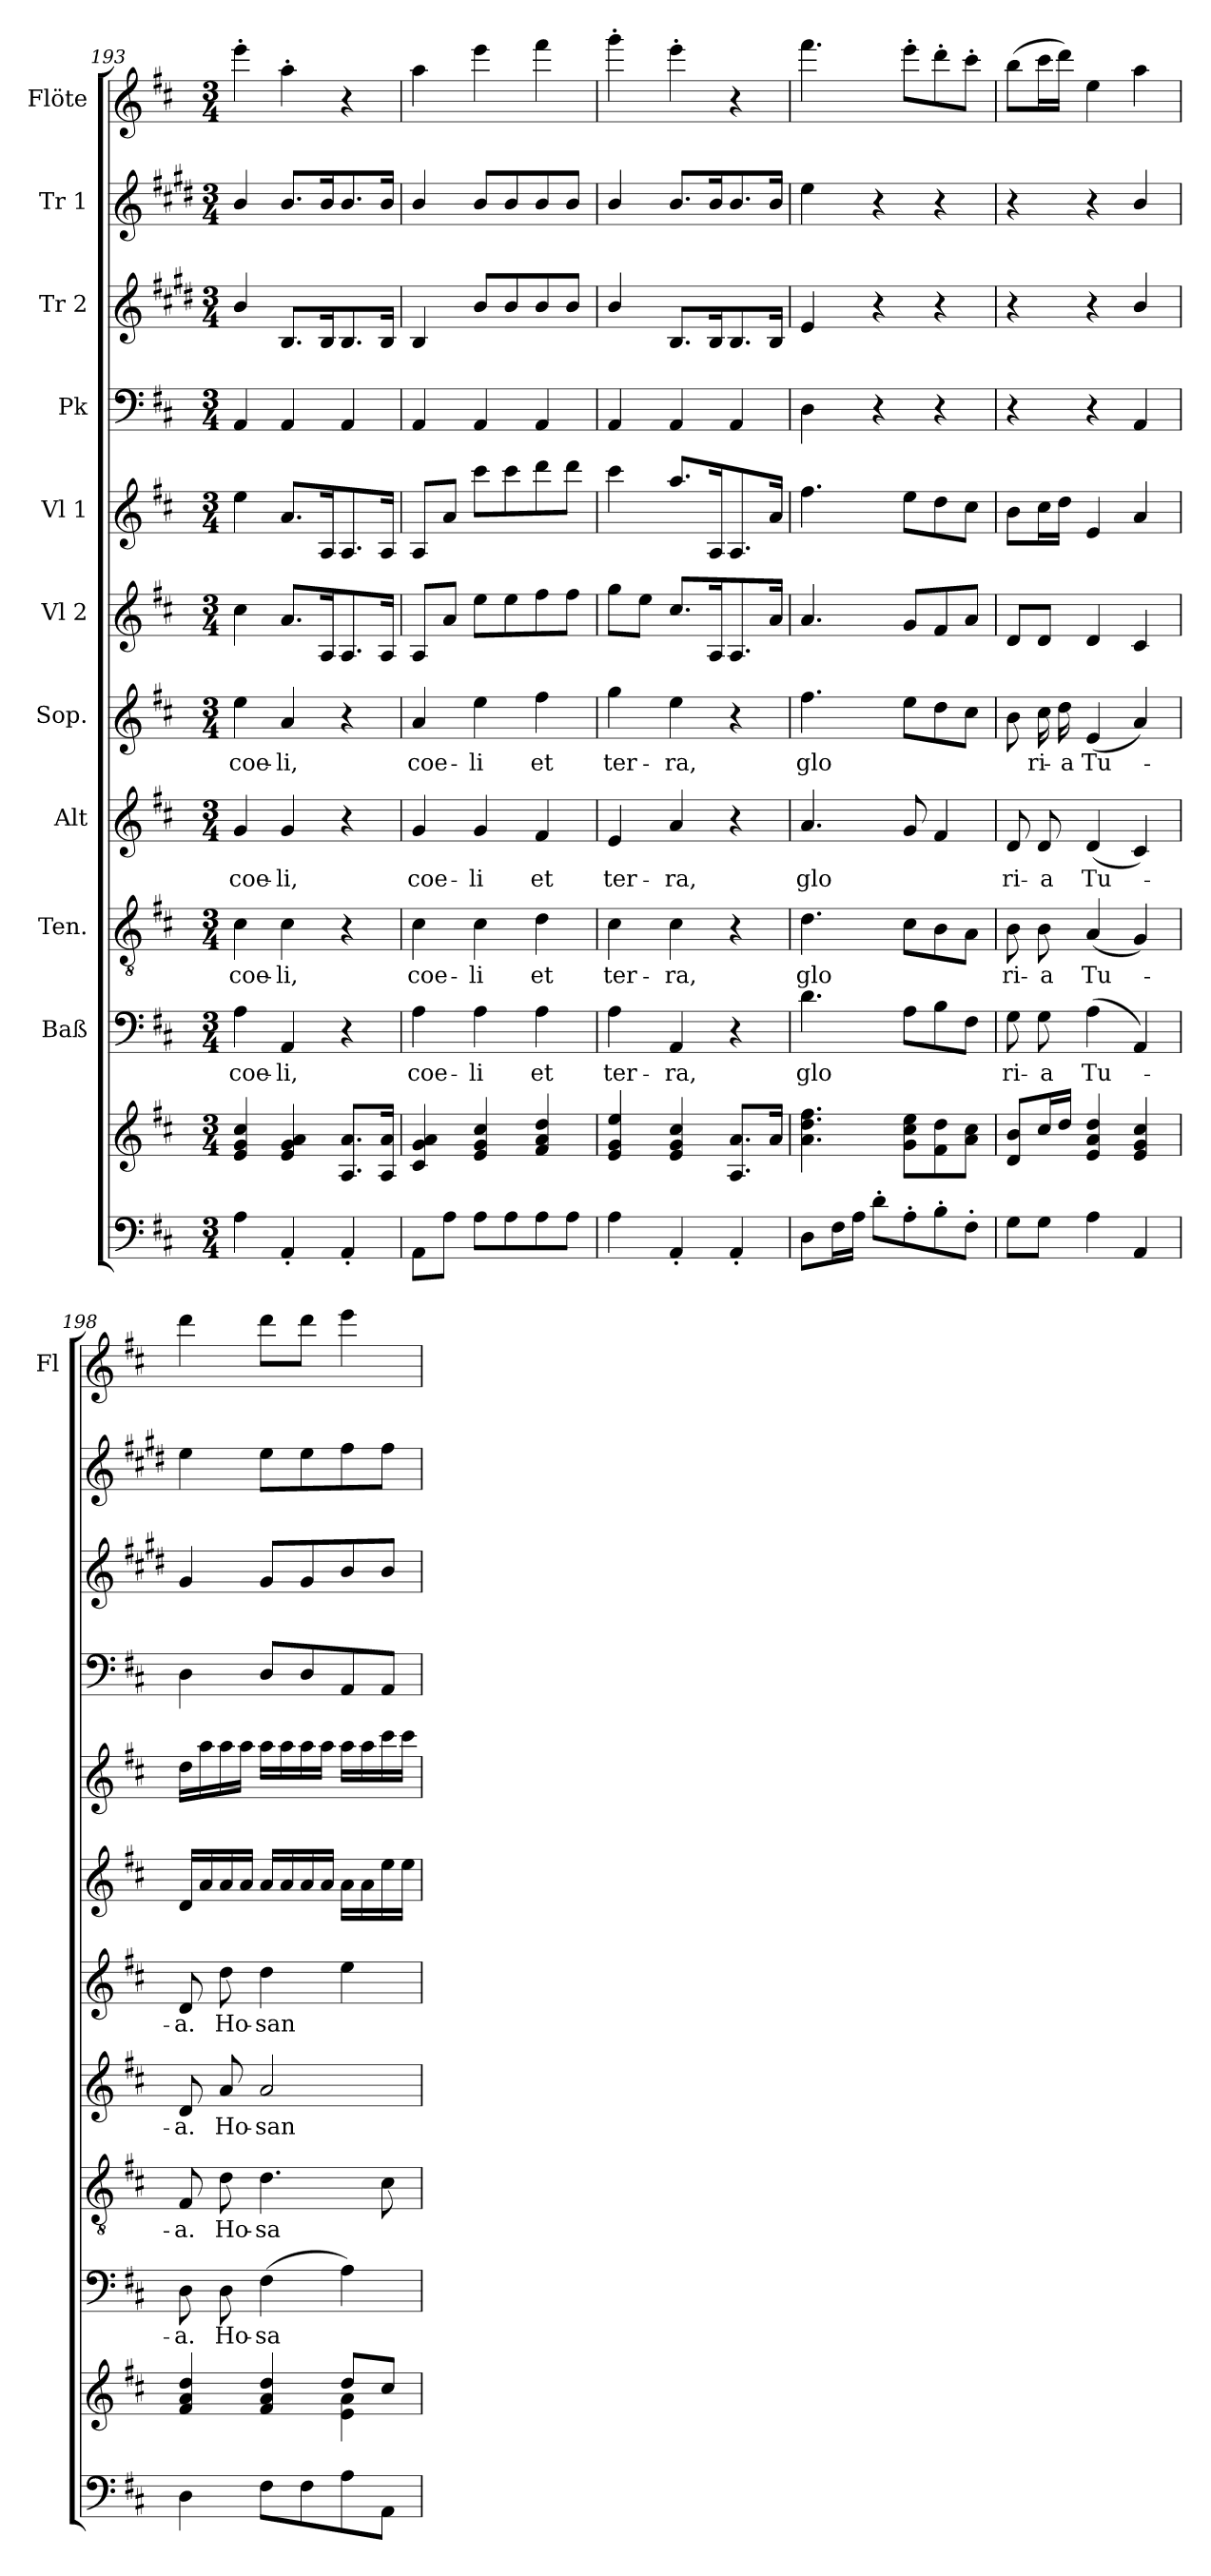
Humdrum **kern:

**kern	**kern	**kern	**text	**kern	**text	**kern	**text	**kern	**text	**kern	**kern	**kern	**kern	**kern	**kern
*part11	*part11	*part10	*part10	*part9	*part9	*part8	*part8	*part7	*part7	*part6	*part5	*part4	*part3	*part2	*part1
*staff12	*staff11	*staff10	*staff10	*staff9	*staff9	*staff8	*staff8	*staff7	*staff7	*staff6	*staff5	*staff4	*staff3	*staff2	*staff1
*	*	*I"Baß	*	*I"Ten.	*	*I"Alt	*	*I"Sop.	*	*I"Vl 2	*I"Vl 1	*I"Pk	*I"Tr 2	*I"Tr 1	*I"Flöte
*	*	*	*	*	*	*	*	*	*	*	*	*	*	*	*I'Fl
*clefF4	*clefG2	*clefF4	*	*clefGv2	*	*clefG2	*	*clefG2	*	*clefG2	*clefG2	*clefF4	*clefG2	*clefG2	*clefG2
*	*	*	*	*	*	*	*	*	*	*	*	*	*ITrd1c2	*ITrd1c2	*
*k[f#c#]	*k[f#c#]	*k[f#c#]	*	*k[f#c#]	*	*k[f#c#]	*	*k[f#c#]	*	*k[f#c#]	*k[f#c#]	*k[f#c#]	*k[f#c#]	*k[f#c#]	*k[f#c#]
*D:	*D:	*D:	*	*D:	*	*D:	*	*D:	*	*D:	*D:	*D:	*D:	*D:	*D:
*M3/4	*M3/4	*M3/4	*	*M3/4	*	*M3/4	*	*M3/4	*	*M3/4	*M3/4	*M3/4	*M3/4	*M3/4	*M3/4
=193	=193	=193	=193	=193	=193	=193	=193	=193	=193	=193	=193	=193	=193	=193	=193
!	!	!	!LO:LY:b	!	!LO:LY:b	!	!LO:LY:b	!	!LO:LY:b	!	!	!	!	!	!
4A\	4e/ 4g/ 4cc#/	4A\	coe-	4c#\	coe-	4g/	coe-	4ee\	coe-	4cc#\	4ee\	4AA/	4a/	4a/	4eee'>\
!	!	!	!LO:LY:b	!	!LO:LY:b	!	!LO:LY:b	!	!LO:LY:b	!	!	!	!	!	!
4AA'</	4e/ 4g/ 4a/	4AA/	-li,	4c#\	-li,	4g/	-li,	4a/	-li,	8.a/L	8.a/L	4AA/	8.A/L	8.a/L	4aa'>\
.	.	.	.	.	.	.	.	.	.	16A/k	16A/k	.	16A/k	16a/k	.
4AA'</	8.A/ 8.a/L	4r	.	4r	.	4r	.	4r	.	8.A/	8.A/	4AA/	8.A/	8.a/	4r
.	16A/ 16a/Jk	.	.	.	.	.	.	.	.	16A/Jk	16A/Jk	.	16A/Jk	16a/Jk	.
=194	=194	=194	=194	=194	=194	=194	=194	=194	=194	=194	=194	=194	=194	=194	=194
!	!	!	!LO:LY:b	!	!LO:LY:b	!	!LO:LY:b	!	!LO:LY:b	!	!	!	!	!	!
8AA\L	4c#/ 4g/ 4a/	4A\	coe-	4c#\	coe-	4g/	coe-	4a/	coe-	8A/L	8A/L	4AA/	4A/	4a/	4aa\
8A\J	.	.	.	.	.	.	.	.	.	8a/J	8a/J	.	.	.	.
!	!	!	!LO:LY:b	!	!LO:LY:b	!	!LO:LY:b	!	!LO:LY:b	!	!	!	!	!	!
8A\L	4e/ 4g/ 4cc#/	4A\	-li	4c#\	-li	4g/	-li	4ee\	-li	8ee\L	8ccc#\L	4AA/	8a/L	8a/L	4eee\
8A\	.	.	.	.	.	.	.	.	.	8ee\	8ccc#\	.	8a/	8a/	.
!	!	!	!LO:LY:b	!	!LO:LY:b	!	!LO:LY:b	!	!LO:LY:b	!	!	!	!	!	!
8A\	4f#/ 4a/ 4dd/	4A\	et	4d\	et	4f#/	et	4ff#\	et	8ff#\	8ddd\	4AA/	8a/	8a/	4fff#\
8A\J	.	.	.	.	.	.	.	.	.	8ff#\J	8ddd\J	.	8a/J	8a/J	.
=195	=195	=195	=195	=195	=195	=195	=195	=195	=195	=195	=195	=195	=195	=195	=195
!	!	!	!LO:LY:b	!	!LO:LY:b	!	!LO:LY:b	!	!LO:LY:b	!	!	!	!	!	!
4A\	4e/ 4g/ 4ee/	4A\	ter-	4c#\	ter-	4e/	ter-	4gg\	ter-	8gg\L	4ccc#\	4AA/	4a/	4a/	4ggg'>\
.	.	.	.	.	.	.	.	.	.	8ee\J	.	.	.	.	.
!	!	!	!LO:LY:b	!	!LO:LY:b	!	!LO:LY:b	!	!LO:LY:b	!	!	!	!	!	!
4AA'</	4e/ 4g/ 4cc#/	4AA/	-ra,	4c#\	-ra,	4a/	-ra,	4ee\	-ra,	8.cc#/L	8.aa/L	4AA/	8.A/L	8.a/L	4eee'>\
.	.	.	.	.	.	.	.	.	.	16A/k	16A/k	.	16A/k	16a/k	.
4AA'</	8.A/ 8.a/L	4r	.	4r	.	4r	.	4r	.	8.A/	8.A/	4AA/	8.A/	8.a/	4r
.	16a/Jk	.	.	.	.	.	.	.	.	16a/Jk	16a/Jk	.	16A/Jk	16a/Jk	.
=196	=196	=196	=196	=196	=196	=196	=196	=196	=196	=196	=196	=196	=196	=196	=196
!	!	!	!LO:LY:b	!	!LO:LY:b	!	!LO:LY:b	!	!LO:LY:b	!	!	!	!	!	!
8D\L	4.a\ 4.dd\ 4.ff#\	4.d\	glo	4.d\	glo	4.a/	glo	4.ff#\	glo	4.a/	4.ff#\	4D\	4d/	4dd\	4.fff#\
16F#\L	.	.	.	.	.	.	.	.	.	.	.	.	.	.	.
16A\JJ	.	.	.	.	.	.	.	.	.	.	.	.	.	.	.
8d'>\L	.	.	.	.	.	.	.	.	.	.	.	4r	4r	4r	.
8A'>\	8g\ 8cc#\ 8ee\L	8A\L	.	8c#\L	.	8g/	.	8ee\L	.	8g/L	8ee\L	.	.	.	8eee'>\L
8B'>\	8f#\ 8dd\	8B\	.	8B\	.	4f#/	.	8dd\	.	8f#/	8dd\	4r	4r	4r	8ddd'>\
8F#'>\J	8a\ 8cc#\J	8F#\J	.	8A\J	.	.	.	8cc#\J	.	8a/J	8cc#\J	.	.	.	8ccc#'>\J
!!LO:PB:g=z
=197	=197	=197	=197	=197	=197	=197	=197	=197	=197	=197	=197	=197	=197	=197	=197
!	!	!	!LO:LY:b	!	!LO:LY:b	!	!LO:LY:b	!	!	!	!	!	!	!	!
8G\L	8d/ 8b/L	8G\	ri-	8B\	ri-	8d/	ri-	8b\	.	8d/L	8b\L	4r	4r	4r	(>8bb\L
!	!	!	!LO:LY:b	!	!LO:LY:b	!	!LO:LY:b	!	!LO:LY:b	!	!	!	!	!	!
8G\J	16cc#/L	8G\	-a	8B\	-a	8d/	-a	16cc#\	ri-	8d/J	16cc#\L	.	.	.	16ccc#\L
!	!	!	!	!	!	!	!	!	!LO:LY:b	!	!	!	!	!	!
.	16dd/JJ	.	.	.	.	.	.	16dd\	-a	.	16dd\JJ	.	.	.	16ddd\JJ)
!	!	!	!LO:LY:b	!	!LO:LY:b	!	!LO:LY:b	!	!LO:LY:b	!	!	!	!	!	!
4A\	4e/ 4a/ 4dd/	(>4A\	Tu-	(<4A/	Tu-	(<4d/	Tu-	(<4e/	Tu-	4d/	4e/	4r	4r	4r	4ee\
4AA/	4e/ 4g/ 4cc#/	4AA/)	.	4G/)	.	4c#/)	.	4a/)	.	4c#/	4a/	4AA/	4a/	4a/	4aa\
=198	=198	=198	=198	=198	=198	=198	=198	=198	=198	=198	=198	=198	=198	=198	=198
*	*^	*	*	*	*	*	*	*	*	*	*	*	*	*	*
!	!	!	!	!LO:LY:b	!	!LO:LY:b	!	!LO:LY:b	!	!LO:LY:b	!	!	!	!	!	!
4D\	4f#/ 4a/ 4dd/	2ryy	8D\	-a.	8F#/	-a.	8d/	-a.	8d/	-a.	16d/LL	16dd\LL	4D\	4f#/	4dd\	4ddd\
.	.	.	.	.	.	.	.	.	.	.	16a/	16aa\	.	.	.	.
!	!	!	!	!LO:LY:b	!	!LO:LY:b	!	!LO:LY:b	!	!LO:LY:b	!	!	!	!	!	!
.	.	.	8D\	Ho-	8d\	Ho-	8a/	Ho-	8dd\	Ho-	16a/	16aa\	.	.	.	.
.	.	.	.	.	.	.	.	.	.	.	16a/JJ	16aa\JJ	.	.	.	.
!	!	!	!	!LO:LY:b	!	!LO:LY:b	!	!LO:LY:b	!	!LO:LY:b	!	!	!	!	!	!
8F#\L	4f#/ 4a/ 4dd/	.	(>4F#\	-sa	4.d\	-sa	2a/	-san	4dd\	-san	16a/LL	16aa\LL	8D/L	8f#/L	8dd\L	8ddd\L
.	.	.	.	.	.	.	.	.	.	.	16a/	16aa\	.	.	.	.
8F#\	.	.	.	.	.	.	.	.	.	.	16a/	16aa\	8D/	8f#/	8dd\	8ddd\J
.	.	.	.	.	.	.	.	.	.	.	16a/JJ	16aa\JJ	.	.	.	.
8A\	8dd/L	4e\ 4a\	4A\)	.	.	.	.	.	4ee\	.	16a\LL	16aa\LL	8AA/	8a/	8ee\	4eee\
.	.	.	.	.	.	.	.	.	.	.	16a\	16aa\	.	.	.	.
8AA\J	8cc#/J	.	.	.	8c#\	.	.	.	.	.	16ee\	16ccc#\	8AA/J	8a/J	8ee\J	.
.	.	.	.	.	.	.	.	.	.	.	16ee\JJ	16ccc#\JJ	.	.	.	.
*	*v	*v	*	*	*	*	*	*	*	*	*	*	*	*	*	*
=	=	=	=	=	=	=	=	=	=	=	=	=	=	=	=
*-	*-	*-	*-	*-	*-	*-	*-	*-	*-	*-	*-	*-	*-	*-	*-
